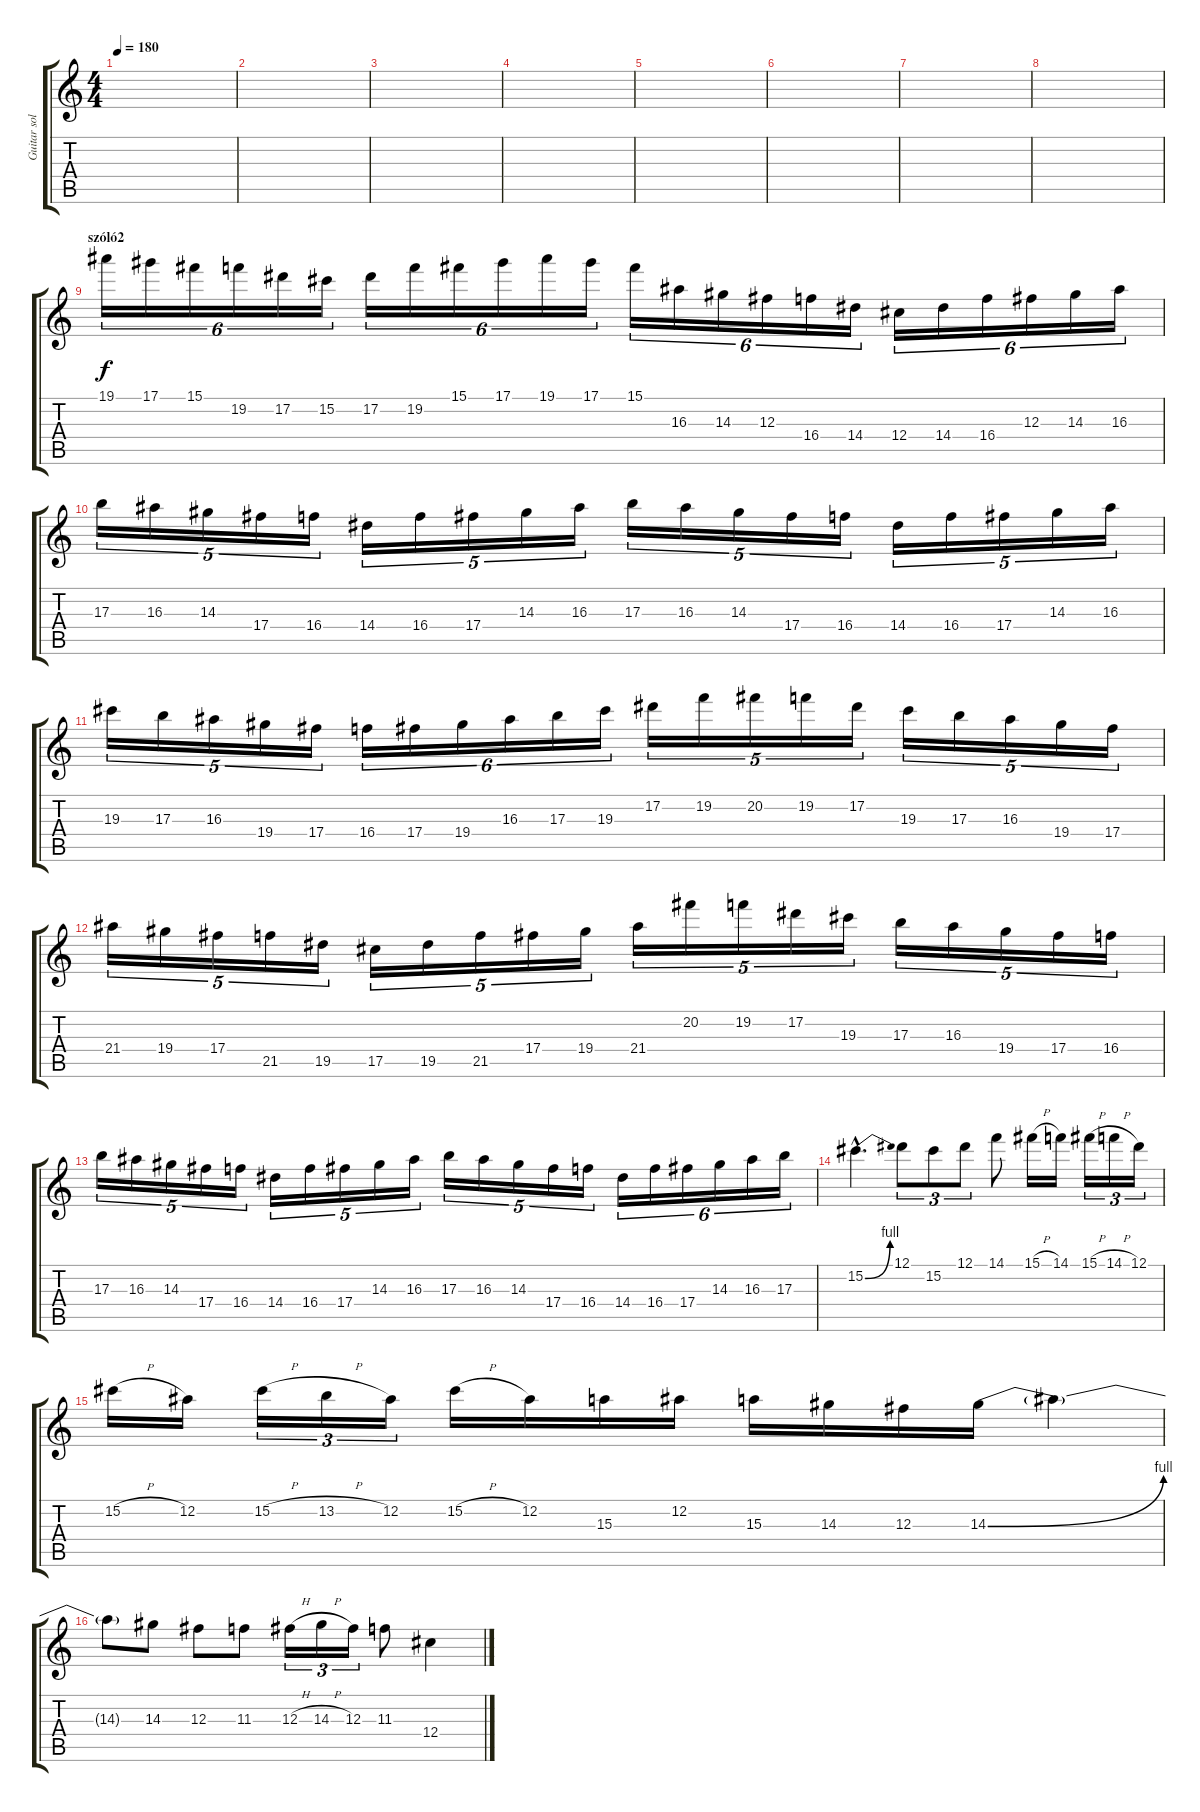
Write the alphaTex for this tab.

\track ("Guitar solo" "Guitar sol") {instrument distortionguitar}
\staff {score tabs}
\tuning (Eb4 Bb3 Gb3 Db3 Ab2 Eb2) {hide}
\ts (4 4)
\tempo 180
\clef g2
\ks c
|
|
|
|
|
|
|
|
\section ("" "szóló2")
19.1.16{tu (6 4) volume 15 balance 8 instrument distortionguitar} 17.1.16{tu (6 4)} 15.1.16{tu (6 4)} 19.2.16{tu (6 4)} 17.2.16{tu (6 4)} 15.2.16{tu (6 4)} 17.2.16{tu (6 4)} 19.2.16{tu (6 4)} 15.1.16{tu (6 4)} 17.1.16{tu (6 4)} 19.1.16{tu (6 4)} 17.1.16{tu (6 4)} 15.1.16{tu (6 4)} 16.3.16{tu (6 4)} 14.3.16{tu (6 4)} 12.3.16{tu (6 4)} 16.4.16{tu (6 4)} 14.4.16{tu (6 4)} 12.4.16{tu (6 4)} 14.4.16{tu (6 4)} 16.4.16{tu (6 4)} 12.3.16{tu (6 4)} 14.3.16{tu (6 4)} 16.3.16{tu (6 4)} |
17.3.16{tu (5 4)} 16.3.16{tu (5 4)} 14.3.16{tu (5 4)} 17.4.16{tu (5 4)} 16.4.16{tu (5 4)} 14.4.16{tu (5 4)} 16.4.16{tu (5 4)} 17.4.16{tu (5 4)} 14.3.16{tu (5 4)} 16.3.16{tu (5 4)} 17.3.16{tu (5 4)} 16.3.16{tu (5 4)} 14.3.16{tu (5 4)} 17.4.16{tu (5 4)} 16.4.16{tu (5 4)} 14.4.16{tu (5 4)} 16.4.16{tu (5 4)} 17.4.16{tu (5 4)} 14.3.16{tu (5 4)} 16.3.16{tu (5 4)} |
19.3.16{tu (5 4)} 17.3.16{tu (5 4)} 16.3.16{tu (5 4)} 19.4.16{tu (5 4)} 17.4.16{tu (5 4)} 16.4.16{tu (6 4)} 17.4.16{tu (6 4)} 19.4.16{tu (6 4)} 16.3.16{tu (6 4)} 17.3.16{tu (6 4)} 19.3.16{tu (6 4)} 17.2.16{tu (5 4)} 19.2.16{tu (5 4)} 20.2.16{tu (5 4)} 19.2.16{tu (5 4)} 17.2.16{tu (5 4)} 19.3.16{tu (5 4)} 17.3.16{tu (5 4)} 16.3.16{tu (5 4)} 19.4.16{tu (5 4)} 17.4.16{tu (5 4)} |
21.4.16{tu (5 4)} 19.4.16{tu (5 4)} 17.4.16{tu (5 4)} 21.5.16{tu (5 4)} 19.5.16{tu (5 4)} 17.5.16{tu (5 4)} 19.5.16{tu (5 4)} 21.5.16{tu (5 4)} 17.4.16{tu (5 4)} 19.4.16{tu (5 4)} 21.4.16{tu (5 4)} 20.2.16{tu (5 4)} 19.2.16{tu (5 4)} 17.2.16{tu (5 4)} 19.3.16{tu (5 4)} 17.3.16{tu (5 4)} 16.3.16{tu (5 4)} 19.4.16{tu (5 4)} 17.4.16{tu (5 4)} 16.4.16{tu (5 4)} |
17.3.16{tu (5 4)} 16.3.16{tu (5 4)} 14.3.16{tu (5 4)} 17.4.16{tu (5 4)} 16.4.16{tu (5 4)} 14.4.16{tu (5 4)} 16.4.16{tu (5 4)} 17.4.16{tu (5 4)} 14.3.16{tu (5 4)} 16.3.16{tu (5 4)} 17.3.16{tu (5 4)} 16.3.16{tu (5 4)} 14.3.16{tu (5 4)} 17.4.16{tu (5 4)} 16.4.16{tu (5 4)} 14.4.16{tu (6 4)} 16.4.16{tu (6 4)} 17.4.16{tu (6 4)} 14.3.16{tu (6 4)} 16.3.16{tu (6 4)} 17.3.16{tu (6 4)} |
15.2{be (bend 0 0 60 4) hac}.4{d} 12.1.8{tu (3 2)} 15.2.8{tu (3 2)} 12.1.8{tu (3 2)} 14.1.8 15.1{h}.16 14.1.16 15.1{h}.16{tu (3 2)} 14.1{h}.16{tu (3 2)} 12.1.16{tu (3 2)} |
15.2{h}.16 12.2.16 15.2{h}.16{tu (3 2)} 13.2{h}.16{tu (3 2)} 12.2.16{tu (3 2)} 15.2{h}.16 12.2.16 15.3.16 12.2.16 15.3.16 14.3.16 12.3.16 14.3{be (bend 0 0 60 4)}.16 14.3{t}.4 |
14.3{t}.8 14.3.8 12.3.8 11.3.8 12.3{h}.16{tu (3 2)} 14.3{h}.16{tu (3 2)} 12.3.16{tu (3 2)} 11.3.8 12.4.4
